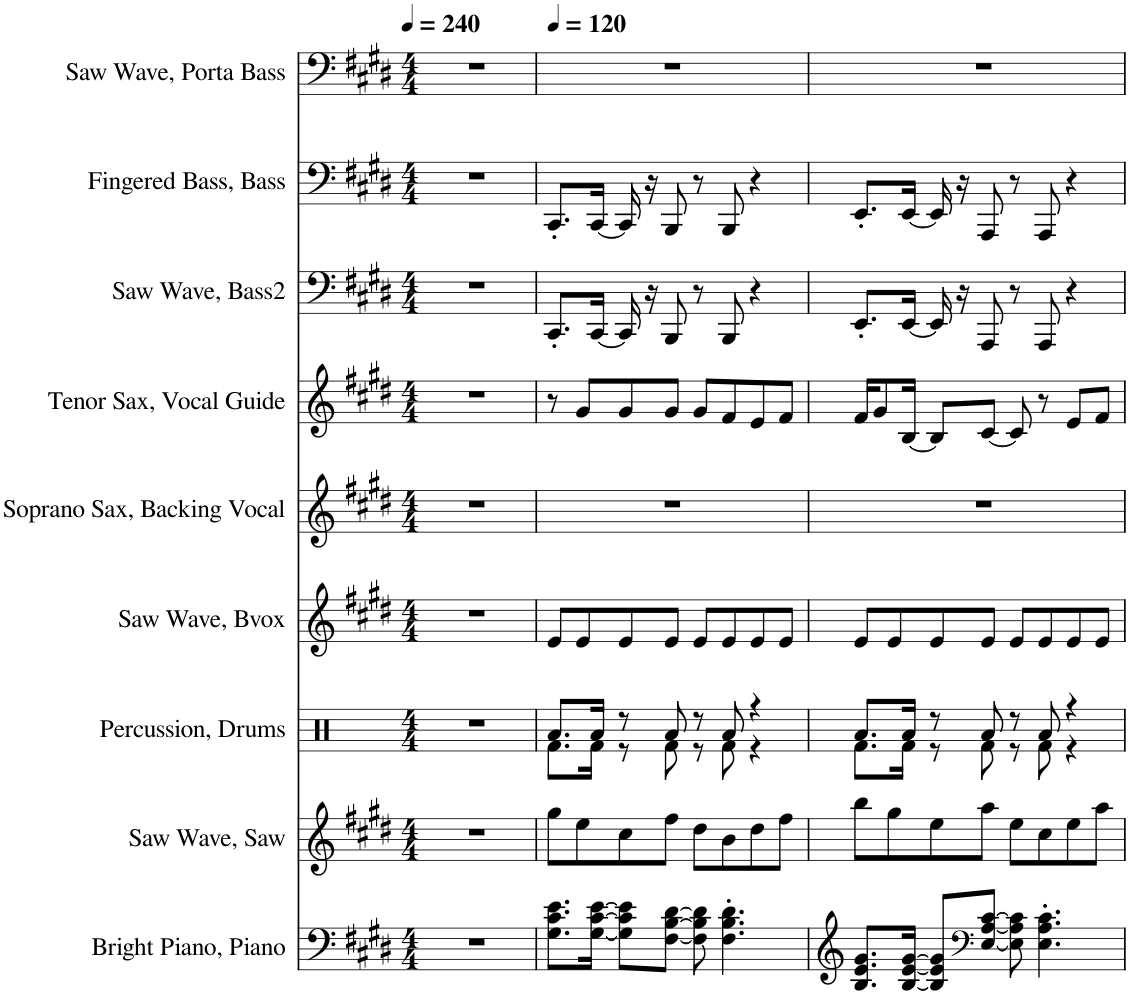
**kern	**kern	**kern	**kern	**kern	**kern	**kern	**kern	**kern
*part9	*part8	*part7	*part6	*part5	*part4	*part3	*part2	*part1
*staff9	*staff8	*staff7	*staff6	*staff5	*staff4	*staff3	*staff2	*staff1
*I"Bright Piano, Piano	*I"Saw Wave, Saw	*I"Percussion, Drums	*I"Saw Wave, Bvox	*I"Soprano Sax, Backing Vocal	*I"Tenor Sax, Vocal Guide	*I"Saw Wave, Bass2	*I"Fingered Bass, Bass	*I"Saw Wave, Porta Bass
*I'Pno	*	*	*	*I'S Sax	*I'T Sax	*	*	*
*clefF4	*clefG2	*clefX	*clefG2	*clefG2	*clefG2	*clefF4	*clefF4	*clefF4
*	*	*	*	*Trd1c2	*Trd8c14	*	*	*
*k[f#c#g#d#]	*k[f#c#g#d#]	*k[]	*k[f#c#g#d#]	*k[f#c#g#d#]	*k[f#c#g#d#]	*k[f#c#g#d#]	*k[f#c#g#d#]	*k[f#c#g#d#]
*M4/4	*M4/4	*M4/4	*M4/4	*M4/4	*M4/4	*M4/4	*M4/4	*M4/4
*MM240	*MM240	*MM240	*MM240	*MM240	*MM240	*MM240	*MM240	*MM240
=1	=1	=1	=1	=1	=1	=1	=1	=1
1r	1r	1r	1r	1r	1r	1r	1r	1r
=2	=2	=2	=2	=2	=2	=2	=2	=2
*	*	*	*	*	*	*	*	*MM120
*	*	*^	*	*	*	*	*	*
8.G#\ 8.c#\ 8.e\L	8gg#\L	8.Ra/L	8.Rf\L	8e/L	1r	8r	8.CC#'/L	8.CC#'/L	1r
.	8ee\	.	.	8e/	.	8g#/L	.	.	.
[16G#\ [16c#\ [16e\Jk	.	16Ra/Jk	16Rf\Jk	.	.	.	[16CC#/Jk	[16CC#/Jk	.
8G#\] 8c#\] 8e\]L	8cc#\	8r	8r	8e/	.	8g#/	16CC#/]	16CC#/]	.
.	.	.	.	.	.	.	16r	16r	.
[8F#\ [8B\ [8d#\J	8ff#\J	8Ra/	8Rf\	8e/J	.	8g#/J	8BBB/	8BBB/	.
8F#\] 8B\] 8d#\]	8dd#\L	8r	8r	8e/L	.	8g#/L	8r	8r	.
4.F#\' 4.B\' 4.d#\'	8b\	8Ra/	8Rf\	8e/	.	8f#/	8BBB/	8BBB/	.
.	8dd#\	4r	4r	8e/	.	8e/	4r	4r	.
.	8ff#\J	.	.	8e/J	.	8f#/J	.	.	.
=3	=3	=3	=3	=3	=3	=3	=3	=3	=3
8.B/ 8.e/ 8.g#/L	8bb\L	8.Ra/L	8.Rf\L	8e/L	1r	16f#/KL	8.EE'/L	8.EE'/L	1r
.	.	.	.	.	.	8g#/	.	.	.
.	8gg#\	.	.	8e/	.	.	.	.	.
[16B/ [16e/ [16g#/Jk	.	16Ra/Jk	16Rf\Jk	.	.	[16B/Jk	[16EE/Jk	[16EE/Jk	.
8B/] 8e/] 8g#/]L	8ee\	8r	8r	8e/	.	8B/L]	16EE/]	16EE/]	.
.	.	.	.	.	.	.	16r	16r	.
*clefF4	*	*	*	*	*	*	*	*	*
[8E/ [8A/ [8c#/J	8aa\J	8Ra/	8Rf\	8e/J	.	[8c#/J	8AAA/	8AAA/	.
8E\] 8A\] 8c#\]	8ee\L	8r	8r	8e/L	.	8c#/]	8r	8r	.
4.E\' 4.A\' 4.c#\'	8cc#\	8Ra/	8Rf\	8e/	.	8r	8AAA/	8AAA/	.
.	8ee\	4r	4r	8e/	.	8e/L	4r	4r	.
.	8aa\J	.	.	8e/J	.	8f#/J	.	.	.
*	*	*v	*v	*	*	*	*	*	*
=	=	=	=	=	=	=	=	=
*-	*-	*-	*-	*-	*-	*-	*-	*-
